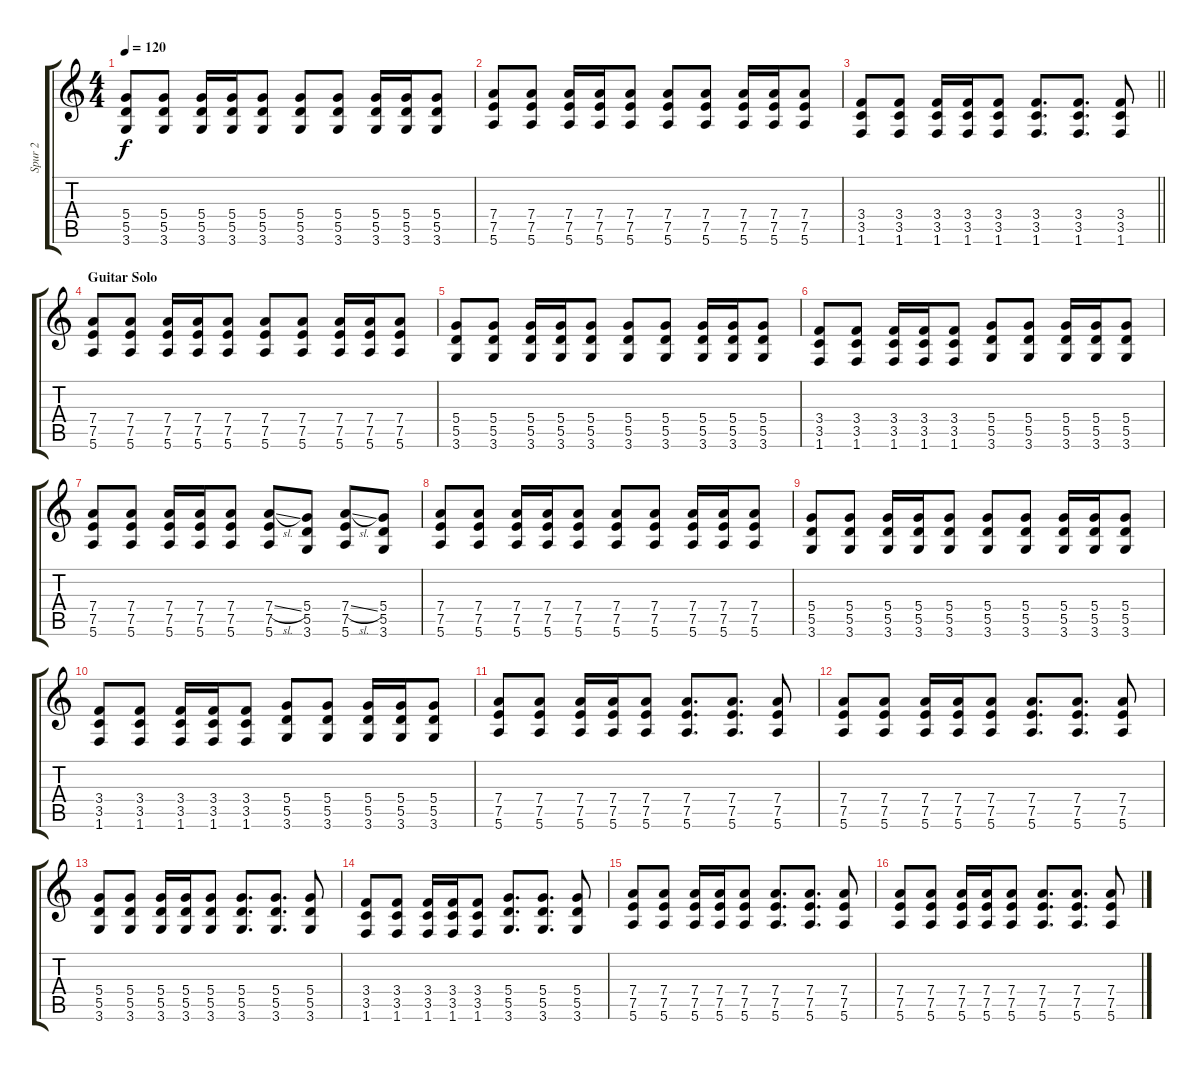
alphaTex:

\track ("Spur 2" "Spur 2") {instrument overdrivenguitar}
\staff {score tabs}
\tuning (E4 B3 G3 D3 A2 E2) {hide}
\ts (4 4)
\tempo 120
\clef g2
\ks c
(5.4 5.5 3.6).8{dy f} (5.4 5.5 3.6).8 (5.4 5.5 3.6).16 (5.4 5.5 3.6).16 (5.4 5.5 3.6).8 (5.4 5.5 3.6).8 (5.4 5.5 3.6).8 (5.4 5.5 3.6).16 (5.4 5.5 3.6).16 (5.4 5.5 3.6).8 |
(7.4 7.5 5.6).8 (7.4 7.5 5.6).8 (7.4 7.5 5.6).16 (7.4 7.5 5.6).16 (7.4 7.5 5.6).8 (7.4 7.5 5.6).8 (7.4 7.5 5.6).8 (7.4 7.5 5.6).16 (7.4 7.5 5.6).16 (7.4 7.5 5.6).8 |
\barLineRight lightlight
(3.4 3.5 1.6).8 (3.4 3.5 1.6).8 (3.4 3.5 1.6).16 (3.4 3.5 1.6).16 (3.4 3.5 1.6).8 (3.4 3.5 1.6).8{d} (3.4 3.5 1.6).8{d} (3.4 3.5 1.6).8 |
\section ("" "Guitar Solo")
(7.4 7.5 5.6).8 (7.4 7.5 5.6).8 (7.4 7.5 5.6).16 (7.4 7.5 5.6).16 (7.4 7.5 5.6).8 (7.4 7.5 5.6).8 (7.4 7.5 5.6).8 (7.4 7.5 5.6).16 (7.4 7.5 5.6).16 (7.4 7.5 5.6).8 |
(5.4 5.5 3.6).8 (5.4 5.5 3.6).8 (5.4 5.5 3.6).16 (5.4 5.5 3.6).16 (5.4 5.5 3.6).8 (5.4 5.5 3.6).8 (5.4 5.5 3.6).8 (5.4 5.5 3.6).16 (5.4 5.5 3.6).16 (5.4 5.5 3.6).8 |
(3.4 3.5 1.6).8 (3.4 3.5 1.6).8 (3.4 3.5 1.6).16 (3.4 3.5 1.6).16 (3.4 3.5 1.6).8 (5.4 5.5 3.6).8 (5.4 5.5 3.6).8 (5.4 5.5 3.6).16 (5.4 5.5 3.6).16 (5.4 5.5 3.6).8 |
(7.4 7.5 5.6).8 (7.4 7.5 5.6).8 (7.4 7.5 5.6).16 (7.4 7.5 5.6).16 (7.4 7.5 5.6).8 (7.4{sl} 7.5 5.6).8 (5.4 5.5 3.6).8 (7.4{sl} 7.5 5.6).8 (5.4 5.5 3.6).8 |
(7.4 7.5 5.6).8 (7.4 7.5 5.6).8 (7.4 7.5 5.6).16 (7.4 7.5 5.6).16 (7.4 7.5 5.6).8 (7.4 7.5 5.6).8 (7.4 7.5 5.6).8 (7.4 7.5 5.6).16 (7.4 7.5 5.6).16 (7.4 7.5 5.6).8 |
(5.4 5.5 3.6).8 (5.4 5.5 3.6).8 (5.4 5.5 3.6).16 (5.4 5.5 3.6).16 (5.4 5.5 3.6).8 (5.4 5.5 3.6).8 (5.4 5.5 3.6).8 (5.4 5.5 3.6).16 (5.4 5.5 3.6).16 (5.4 5.5 3.6).8 |
(3.4 3.5 1.6).8 (3.4 3.5 1.6).8 (3.4 3.5 1.6).16 (3.4 3.5 1.6).16 (3.4 3.5 1.6).8 (5.4 5.5 3.6).8 (5.4 5.5 3.6).8 (5.4 5.5 3.6).16 (5.4 5.5 3.6).16 (5.4 5.5 3.6).8 |
(7.4 7.5 5.6).8 (7.4 7.5 5.6).8 (7.4 7.5 5.6).16 (7.4 7.5 5.6).16 (7.4 7.5 5.6).8 (7.4 7.5 5.6).8{d} (7.4 7.5 5.6).8{d} (7.4 7.5 5.6).8 |
(7.4 7.5 5.6).8 (7.4 7.5 5.6).8 (7.4 7.5 5.6).16 (7.4 7.5 5.6).16 (7.4 7.5 5.6).8 (7.4 7.5 5.6).8{d} (7.4 7.5 5.6).8{d} (7.4 7.5 5.6).8 |
(5.4 5.5 3.6).8 (5.4 5.5 3.6).8 (5.4 5.5 3.6).16 (5.4 5.5 3.6).16 (5.4 5.5 3.6).8 (5.4 5.5 3.6).8{d} (5.4 5.5 3.6).8{d} (5.4 5.5 3.6).8 |
(3.4 3.5 1.6).8 (3.4 3.5 1.6).8 (3.4 3.5 1.6).16 (3.4 3.5 1.6).16 (3.4 3.5 1.6).8 (5.4 5.5 3.6).8{d} (5.4 5.5 3.6).8{d} (5.4 5.5 3.6).8 |
(7.4 7.5 5.6).8 (7.4 7.5 5.6).8 (7.4 7.5 5.6).16 (7.4 7.5 5.6).16 (7.4 7.5 5.6).8 (7.4 7.5 5.6).8{d} (7.4 7.5 5.6).8{d} (7.4 7.5 5.6).8 |
(7.4 7.5 5.6).8 (7.4 7.5 5.6).8 (7.4 7.5 5.6).16 (7.4 7.5 5.6).16 (7.4 7.5 5.6).8 (7.4 7.5 5.6).8{d} (7.4 7.5 5.6).8{d} (7.4 7.5 5.6).8
